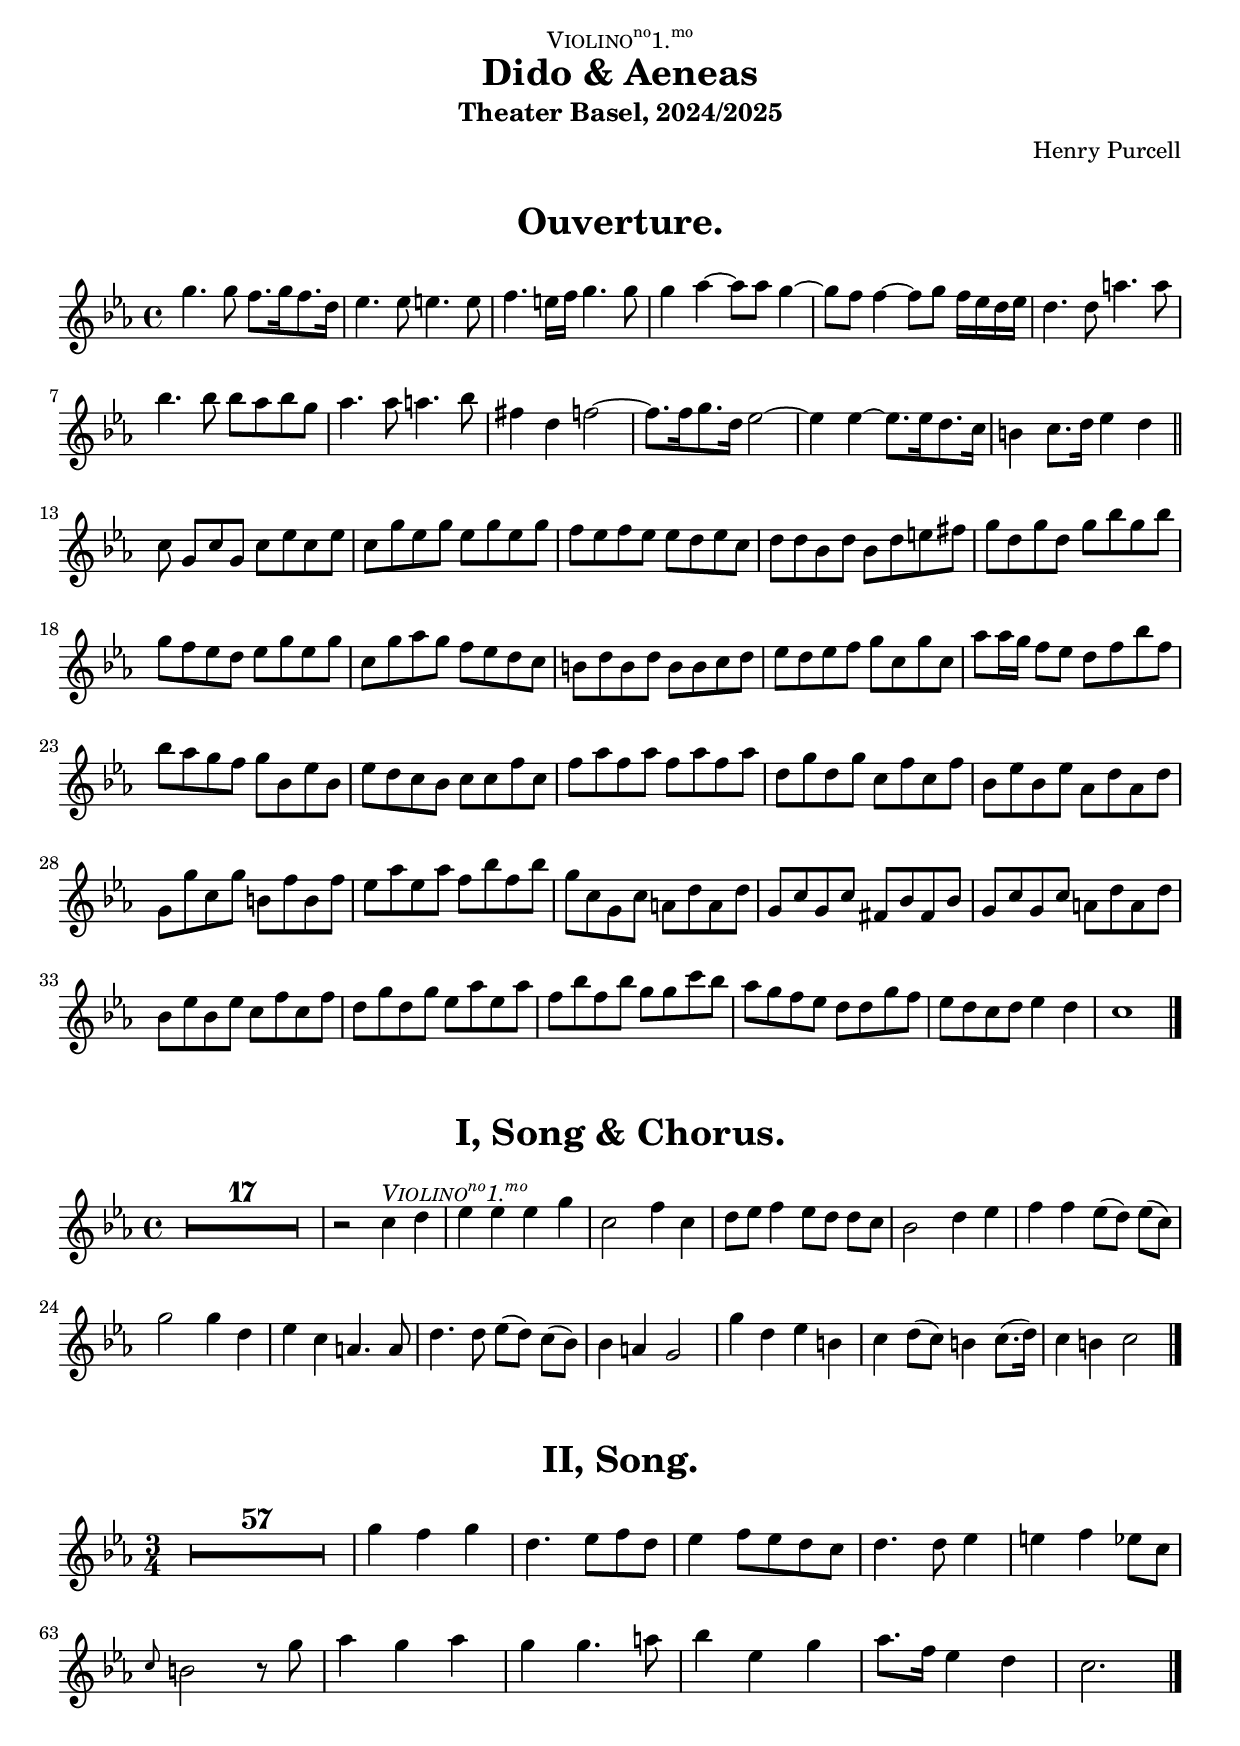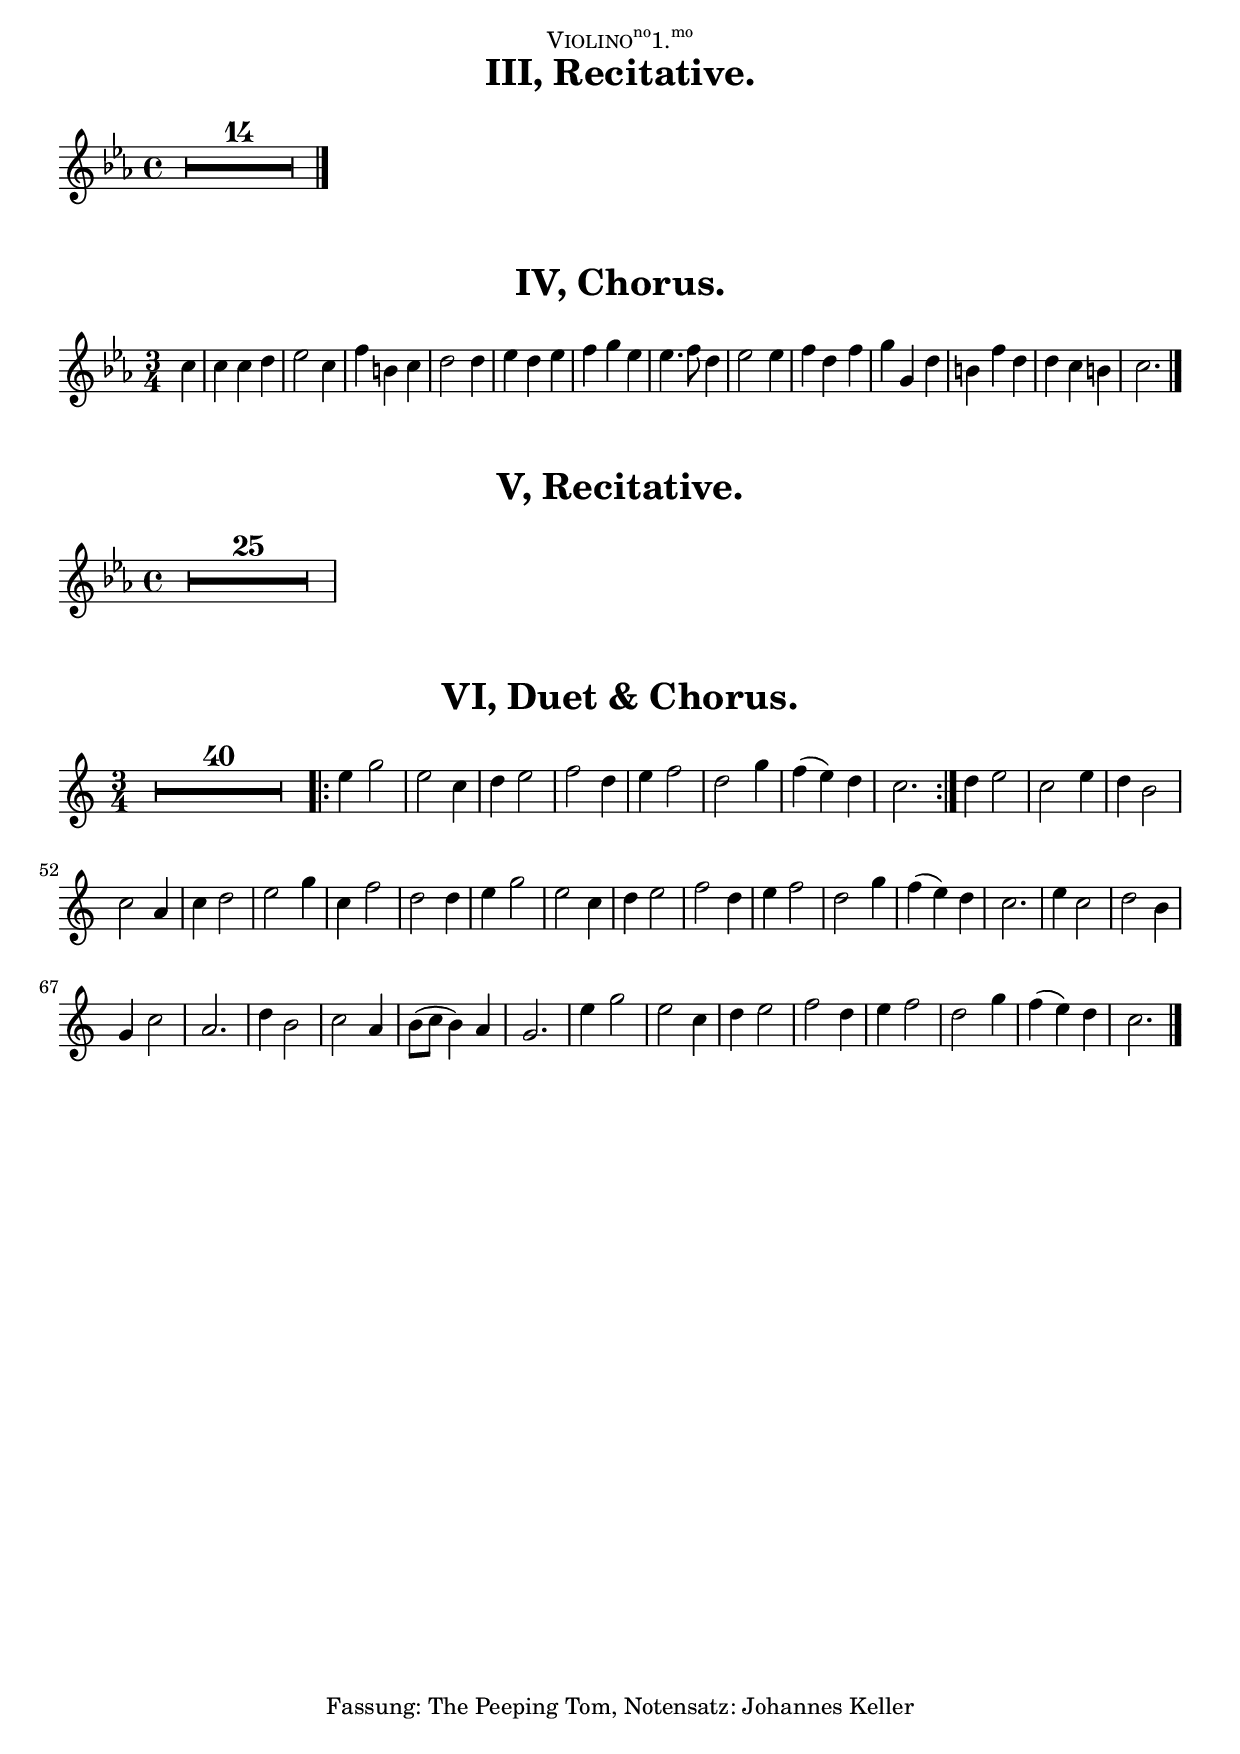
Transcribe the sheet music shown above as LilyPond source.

\version "2.24.4"

\include "global-definitions.ly"
\include "global-definitions.ly"

vnIOuverture = \relative g'' {
  \time 4/4
  \key c \minor

  g4. g8 f8.[ g16 f8. d16] |
  es4. es8 e4. e8 |
  f4. e16 f g4. g8 |
  g4 as~ as8 as8 g4~ |
  g8 f f4 ~ f8 g f16 es d es |
  d4. d8 a'4. a8 |
  bes4. bes8 bes[ as bes g] |
  as4. as8 a4. bes8 |
  fis4 d f2~ |
  f8.[ f16 g8. d16] es2~ |
  es4 es~ es8.[ es16 d8. c16] |
  b4 c8. d16 es4 d \bar "||"

  c8 g[ c g] c[ es c es] |
  c[ g' es g] es[ g es g] |
  f[ es f es] es[ d es c] |
  d[ d bes d] bes[ d e fis] |
  g[ d g d] g[ bes g bes] |
  g[ f es d] es[ g es g] |

  c,[ g' as g] f[ es d c] |
  b[ d b d] b[ b c d] |
  es[ d es f] g[ c, g' c,] |
  as'[ as16 g] f8 es d[ f bes f] |
  bes[ as g f] g[ bes, es bes] |
  es[ d c bes] c[ c f c] |
  f[ as f as] f[ as f as] |
  d,[ g d g] c,[ f c f] |
  bes,[ es bes es] as,[ d as d] |
  g,[ g' c, g'] b,[ f' b, f'] |
  es[ as es as] f[ bes f bes] |
  g[ c, g c] a[ d a d] |
  g,[ c g c] fis,[ bes fis bes] |
  g[ c g c] a[ d a d] |
  bes[ es bes es] c[ f c f] |
  d[ g d g] es[ as es as] |
  f[ bes f bes] g[ g c bes] |
  as[ g f es] d[ d g f] |
  es[ d c d] es4 d | c1 \bar "|."
}

vnINI = \relative c'' {
  \time 4/4
  \key c \minor
  \clef \vnIClef
  R1*17 |
  r2 c4^\instrumentHintVnI d |
  es4 es es g |
  c,2 f4 c |
  d8 es f4 es8[ d] d[ c] |

  bes2 d4 es |
  f f es8[( d]) es[( c)] |
  g'2 g4 d |
  es c a4. a8 |
  d4. d8 es[( d)] c([ bes)] |
  bes4 a g2 |
  g'4 d es b |
  c d8([ c)] b4 c8.([ d16)] |
  c4 b c2 \bar "|."
}

vnINII = \relative g'' {
  \time 3/4
  \key c \minor
  \clef \vnIClef
  R2.*57 |
  g4 f g |
  d4. es8[ f d] |
  es4 f8[ es d c] |
  d4. d8 es4 |
  e f es8 c |
  \grace c b2 r8 g'8 |
  as4 g as |
  g g4. a8 |
  bes4 es, g |
  as8. f16 es4 d |
  c2. \bar "|."
}

vnINIII = \relative c {
  \time 4/4
  \key c \minor
  \clef \vnIClef
  R1*14 \bar "|."
}

vnINIV = \relative c'' {
  \time 3/4
  \partial 4
  \key c \minor
  \clef \vnIClef
  c4 |
  c c d |
  es2 c4 |
  f b, c |
  d2 d4 |
  es d es |
  f g es |
  es4. f8 d4 |
  es2 es4 |
  f4 d f |
  g g, d' |
  b f' d |
  d c b |
  c2. \bar "|."
}

vnINV = \relative c {
  \time 4/4
  \key c \minor
  \clef \vnIClef
  R1*25
}

vnINVI = \relative e'' {
  \time 3/4
  \key c \major
  \clef \vnIClef
  R2.*40

  \repeat volta 2 {
    e4 g2 |
    e2 c4 |
    d e2 |
    f d4 |
    e f2 |
    d g4 |
    f( e) d |
    c2. |
  }
  d4 e2 |
  c e4 |

  d b2 |
  c a4 |
  c d2 |
  e g4 |
  c, f2 |
  d d4 |
  e g2 |
  e c4 |
  d e2 |
  f2 d4 |

  e4 f2 |
  d g4 |
  f( e) d |
  c2. |
  e4 c2 |
  d b4 |
  g c2 |
  a2. |
  d4 b2 |
  c a4 |

  b8( c b4) a |
  g2. |
  e'4 g2 |
  e c4 |
  d e2 |
  f d4 |
  e f2 |
  d g4 |
  f( e) d |
  c2. \bar "|."
}



\book {
  \partbookVnIPaperBlock

  \titlePartbook

  \markup { \vspace #1 }

  \score {
    \partbookTitleOuverture
    <<
      \new Staff { \vnIOuverture }
    >>
    \layout {
      indent = #0
    }
  }

  \score {
    \partbookTitleNI
    <<
      \new Staff { \compressMMRests { \vnINI } }
    >>
    \layout {
      indent = #0
    }
  }

  \score {
    \partbookTitleNII
    <<
      \new Staff { \compressMMRests { \vnINII } }
    >>
    \layout {
      indent = #0
    }
  }

  \score {
    \partbookTitleNIII
    <<
      \new Staff { \compressMMRests { \vnINIII } }
    >>
    \layout {
      indent = #0
    }
  }

  \score {
    \partbookTitleNIV
    <<
      \new Staff { \compressMMRests { \vnINIV } }
    >>
    \layout {
      indent = #0
    }
  }

  \score {
    \partbookTitleNV
    <<
      \new Staff { \compressMMRests { \vnINV } }
    >>
    \layout {
      indent = #0
    }
  }

  \score {
    \partbookTitleNVI
    <<
      \new Staff { \compressMMRests { \vnINVI } }
    >>
    \layout {
      indent = #0
    }
  }
}